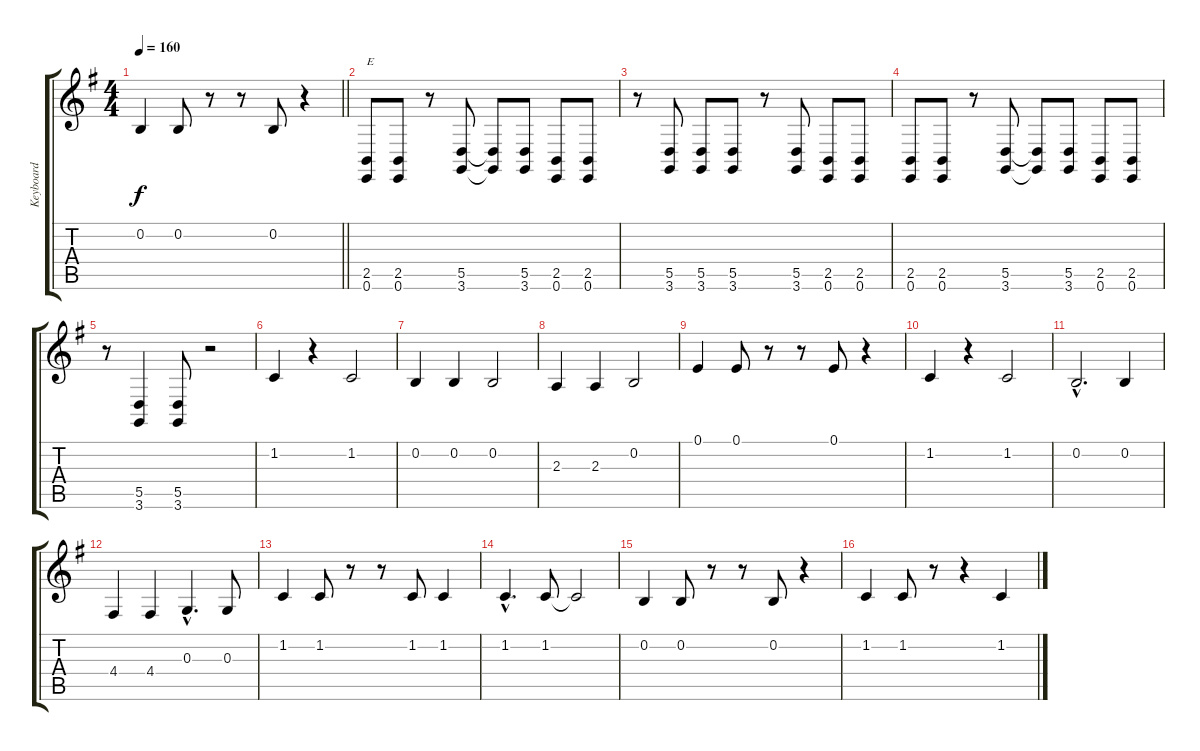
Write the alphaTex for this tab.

\track ("Keyboard" "Keyboard") {instrument pad3polysynth}
\staff {score tabs}
\tuning (E4 B3 G3 D3 A2 E2) {hide}
\ts (4 4)
\tempo 160
\clef g2
\barLineRight lightlight
\ks g
0.2.4{dy f} 0.2.8 r.8 r.8 0.2.8 r.4 |
(2.5 0.6).8{txt "E" volume 16 instrument distortionguitar} (2.5 0.6).8 r.8 (5.5 3.6).8 (5.5{t} 3.6{t}).8 (5.5 3.6).8 (2.5 0.6).8 (2.5 0.6).8 |
r.8 (5.5 3.6).8 (5.5 3.6).8 (5.5 3.6).8 r.8 (5.5 3.6).8 (2.5 0.6).8 (2.5 0.6).8 |
(2.5 0.6).8 (2.5 0.6).8 r.8 (5.5 3.6).8 (5.5{t} 3.6{t}).8 (5.5 3.6).8 (2.5 0.6).8 (2.5 0.6).8 |
r.8 (5.5 3.6).4 (5.5 3.6).8 r.2 |
1.2.4{volume 8 instrument pad3polysynth} r.4 1.2.2 |
0.2.4 0.2.4 0.2.2 |
2.3.4 2.3.4 0.2.2 |
0.1.4 0.1.8 r.8 r.8 0.1.8 r.4 |
1.2.4 r.4 1.2.2 |
0.2{hac}.2{d} 0.2.4 |
4.4.4 4.4.4 0.3{hac}.4{d} 0.3.8 |
1.2.4 1.2.8 r.8 r.8 1.2.8 1.2.4 |
1.2{hac}.4{d} 1.2.8 1.2{t}.2 |
0.2.4 0.2.8 r.8 r.8 0.2.8 r.4 |
1.2.4 1.2.8 r.8 r.4 1.2.4
